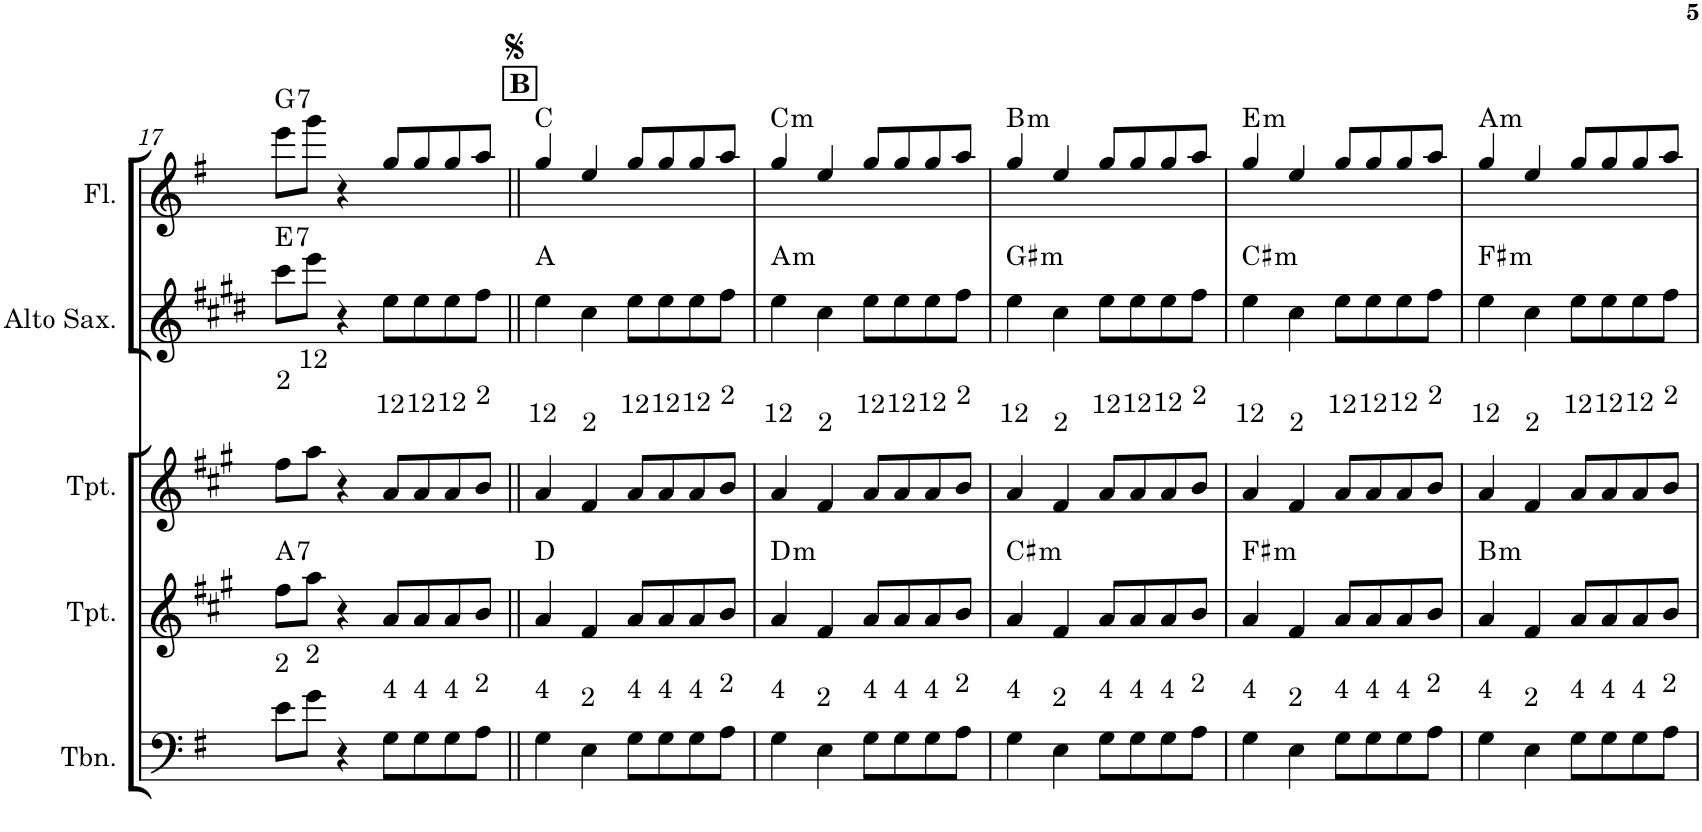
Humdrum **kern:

**kern	**kern	**harte	**kern	**kern	**harte	**kern	**harte
*part5	*part4	*part4	*part3	*part2	*part2	*part1	*part1
*staff5	*staff4	*	*staff3	*staff2	*	*staff1	*
*I"C clavF	*I"Bb	*	*I"Bb - Pirata	*I"Eb	*	*I"C clavG	*
!!LO:PB:g=z
*clefF4	*clefG2	*	*clefG2	*clefG2	*	*clefG2	*
*	*Trd1c2	*	*Trd1c2	*Trd5c9	*	*	*
*k[f#]	*k[f#c#g#]	*	*k[f#c#g#]	*k[f#c#g#d#]	*	*k[f#]	*
*G:	*A:	*	*A:	*E:	*	*G:	*
*M4/4	*M4/4	*	*M4/4	*M4/4	*	*M4/4	*
=17	=17	=17	=17	=17	=17	=17	=17
!LO:TX:a:t=2	!	!LO:H:kt=7	!	!	!LO:H:kt=7	!	!LO:H:kt=7
8e\L	8ff#\L	A:7	8ff#\L	8ccc#\L	E:7	8eee\L	G:7
!LO:TX:a:t=2	!	!	!	!	!	!	!
8g\J	8aa\J	.	8aa\J	8eee\J	.	8ggg\J	.
4r	4r	.	4r	4r	.	4r	.
!LO:TX:a:t=4	!	!	!	!	!	!	!
8G\L	8a/L	.	8a/L	8ee\L	.	8gg/L	.
!LO:TX:a:t=4	!	!	!	!	!	!	!
8G\	8a/	.	8a/	8ee\	.	8gg/	.
!LO:TX:a:t=4	!	!	!	!	!	!	!
8G\	8a/	.	8a/	8ee\	.	8gg/	.
!LO:TX:a:t=2	!	!	!	!	!	!	!
8A\J	8b/J	.	8b/J	8ff#\J	.	8aa/J	.
!!LO:REH:place=s1:a:B:cj:t=B
=18||	=18||	=18||	=18||	=18||	=18||	=18||	=18||
!LO:TX:a:t=4	!	!	!	!	!	!	!
4G\	4a/	D:maj	4a/	4ee\	A:maj	4gg/	C:maj
!LO:TX:a:t=2	!	!	!	!	!	!	!
4E\	4f#/	.	4f#/	4cc#\	.	4ee/	.
!LO:TX:a:t=4	!	!	!	!	!	!	!
8G\L	8a/L	.	8a/L	8ee\L	.	8gg/L	.
!LO:TX:a:t=4	!	!	!	!	!	!	!
8G\	8a/	.	8a/	8ee\	.	8gg/	.
!LO:TX:a:t=4	!	!	!	!	!	!	!
8G\	8a/	.	8a/	8ee\	.	8gg/	.
!LO:TX:a:t=2	!	!	!	!	!	!	!
8A\J	8b/J	.	8b/J	8ff#\J	.	8aa/J	.
=19	=19	=19	=19	=19	=19	=19	=19
!LO:TX:a:t=4	!	!LO:H:kt=m	!	!	!LO:H:kt=m	!	!LO:H:kt=m
4G\	4a/	D:min	4a/	4ee\	A:min	4gg/	C:min
!LO:TX:a:t=2	!	!	!	!	!	!	!
4E\	4f#/	.	4f#/	4cc#\	.	4een/	.
!LO:TX:a:t=4	!	!	!	!	!	!	!
8G\L	8a/L	.	8a/L	8ee\L	.	8gg/L	.
!LO:TX:a:t=4	!	!	!	!	!	!	!
8G\	8a/	.	8a/	8ee\	.	8gg/	.
!LO:TX:a:t=4	!	!	!	!	!	!	!
8G\	8a/	.	8a/	8ee\	.	8gg/	.
!LO:TX:a:t=2	!	!	!	!	!	!	!
8A\J	8b/J	.	8b/J	8ff#\J	.	8aa/J	.
=20	=20	=20	=20	=20	=20	=20	=20
!LO:TX:a:t=4	!	!LO:H:kt=m	!	!	!LO:H:kt=m	!	!LO:H:kt=m
4G\	4a/	C#:min	4a/	4ee\	G#:min	4gg/	B:min
!LO:TX:a:t=2	!	!	!	!	!	!	!
4E\	4f#/	.	4f#/	4cc#\	.	4ee/	.
!LO:TX:a:t=4	!	!	!	!	!	!	!
8G\L	8a/L	.	8a/L	8ee\L	.	8gg/L	.
!LO:TX:a:t=4	!	!	!	!	!	!	!
8G\	8a/	.	8a/	8ee\	.	8gg/	.
!LO:TX:a:t=4	!	!	!	!	!	!	!
8G\	8a/	.	8a/	8ee\	.	8gg/	.
!LO:TX:a:t=2	!	!	!	!	!	!	!
8A\J	8b/J	.	8b/J	8ff#\J	.	8aa/J	.
=21	=21	=21	=21	=21	=21	=21	=21
!LO:TX:a:t=4	!	!LO:H:kt=m	!	!	!LO:H:kt=m	!	!LO:H:kt=m
4G\	4a/	F#:min	4a/	4ee\	C#:min	4gg/	E:min
!LO:TX:a:t=2	!	!	!	!	!	!	!
4E\	4f#/	.	4f#/	4cc#\	.	4ee/	.
!LO:TX:a:t=4	!	!	!	!	!	!	!
8G\L	8a/L	.	8a/L	8ee\L	.	8gg/L	.
!LO:TX:a:t=4	!	!	!	!	!	!	!
8G\	8a/	.	8a/	8ee\	.	8gg/	.
!LO:TX:a:t=4	!	!	!	!	!	!	!
8G\	8a/	.	8a/	8ee\	.	8gg/	.
!LO:TX:a:t=2	!	!	!	!	!	!	!
8A\J	8b/J	.	8b/J	8ff#\J	.	8aa/J	.
=22	=22	=22	=22	=22	=22	=22	=22
!LO:TX:a:t=4	!	!LO:H:kt=m	!	!	!LO:H:kt=m	!	!LO:H:kt=m
4G\	4a/	B:min	4a/	4ee\	F#:min	4gg/	A:min
!LO:TX:a:t=2	!	!	!	!	!	!	!
4E\	4f#/	.	4f#/	4cc#\	.	4ee/	.
!LO:TX:a:t=4	!	!	!	!	!	!	!
8G\L	8a/L	.	8a/L	8ee\L	.	8gg/L	.
!LO:TX:a:t=4	!	!	!	!	!	!	!
8G\	8a/	.	8a/	8ee\	.	8gg/	.
!LO:TX:a:t=4	!	!	!	!	!	!	!
8G\	8a/	.	8a/	8ee\	.	8gg/	.
!LO:TX:a:t=2	!	!	!	!	!	!	!
8A\J	8b/J	.	8b/J	8ff#\J	.	8aa/J	.
=	=	=	=	=	=	=	=
*-	*-	*-	*-	*-	*-	*-	*-
